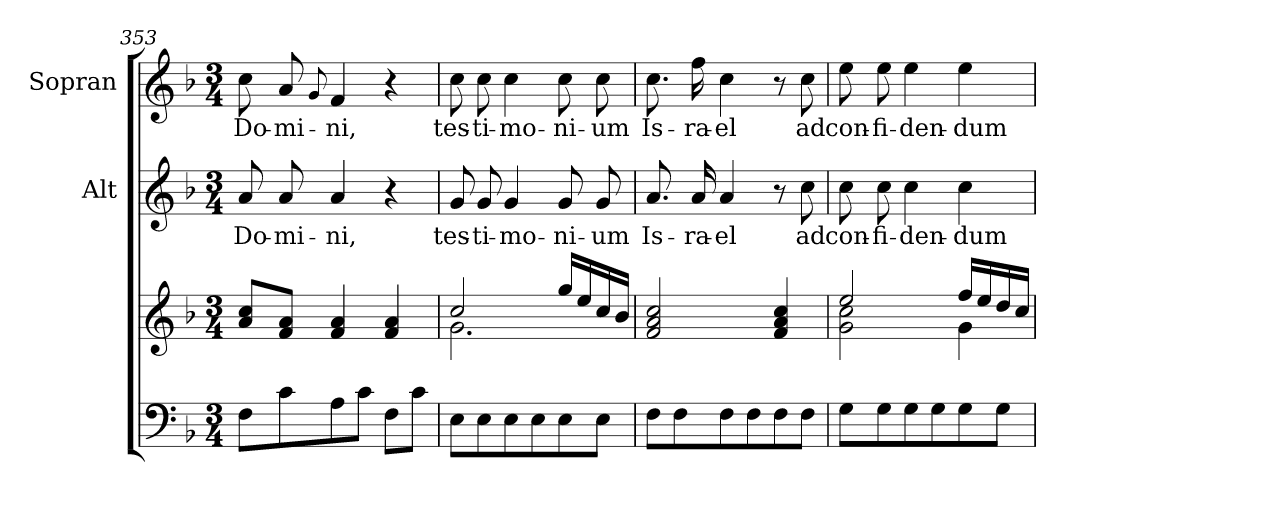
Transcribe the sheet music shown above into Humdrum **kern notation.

**kern	**kern	**kern	**text	**kern	**text
*part3	*part3	*part2	*part2	*part1	*part1
*staff4	*staff3	*staff2	*staff2	*staff1	*staff1
*	*	*I"Alt	*	*I"Sopran	*
*	*	*I'A.	*	*I'S.	*
*clefF4	*clefG2	*clefG2	*	*clefG2	*
*k[b-]	*k[b-]	*k[b-]	*	*k[b-]	*
*F:	*F:	*F:	*	*F:	*
*M3/4	*M3/4	*M3/4	*	*M3/4	*
=353	=353	=353	=353	=353	=353
!	!	!	!LO:LY:b	!	!LO:LY:b
8F\L	8a/ 8cc/L	8a/	Do-	8cc\	Do-
!	!	!	!LO:LY:b	!	!LO:LY:b
8c\	8f/ 8a/J	8a/	-mi-	8a/	-mi-
.	.	.	.	8qqg/	.
!	!	!	!LO:LY:b	!	!LO:LY:b
8A\	4f/ 4a/	4a/	-ni,	4f/	-ni,
8c\J	.	.	.	.	.
8F\L	4f/ 4a/	4r	.	4r	.
8c\J	.	.	.	.	.
=354	=354	=354	=354	=354	=354
*	*^	*	*	*	*
!	!	!	!	!LO:LY:b	!	!LO:LY:b
8E\L	2cc/	2.g\	8g/	tes-	8cc\	tes-
!	!	!	!	!LO:LY:b	!	!LO:LY:b
8E\	.	.	8g/	-ti-	8cc\	-ti-
!	!	!	!	!LO:LY:b	!	!LO:LY:b
8E\	.	.	4g/	-mo-	4cc\	-mo-
8E\	.	.	.	.	.	.
!	!	!	!	!LO:LY:b	!	!LO:LY:b
8E\	16gg/LL	.	8g/	-ni-	8cc\	-ni-
.	16ee/	.	.	.	.	.
!	!	!	!	!LO:LY:b	!	!LO:LY:b
8E\J	16cc/	.	8g/	-um	8cc\	-um
.	16b-/JJ	.	.	.	.	.
*	*v	*v	*	*	*	*
!!LO:PB:g=z
=355	=355	=355	=355	=355	=355
!	!	!	!LO:LY:b	!	!LO:LY:b
8F\L	2f/ 2a/ 2cc/	8.a/	Is-	8.cc\	Is-
8F\	.	.	.	.	.
!	!	!	!LO:LY:b	!	!LO:LY:b
.	.	16a/	-ra-	16ff\	-ra-
!	!	!	!LO:LY:b	!	!LO:LY:b
8F\	.	4a/	-el	4cc\	-el
8F\	.	.	.	.	.
8F\	4f/ 4a/ 4cc/	8r	.	8r	.
!	!	!	!LO:LY:b	!	!LO:LY:b
8F\J	.	8cc\	ad	8cc\	ad
=356	=356	=356	=356	=356	=356
*	*^	*	*	*	*
!	!	!	!	!LO:LY:b	!	!LO:LY:b
8G\L	2ee/	2g\ 2cc\	8cc\	con-	8ee\	con-
!	!	!	!	!LO:LY:b	!	!LO:LY:b
8G\	.	.	8cc\	-fi-	8ee\	-fi-
!	!	!	!	!LO:LY:b	!	!LO:LY:b
8G\	.	.	4cc\	-den-	4ee\	-den-
8G\	.	.	.	.	.	.
!	!	!	!	!LO:LY:b	!	!LO:LY:b
8G\	16ff/LL	4g\	4cc\	-dum	4ee\	-dum
.	16ee/	.	.	.	.	.
8G\J	16dd/	.	.	.	.	.
.	16cc/JJ	.	.	.	.	.
*	*v	*v	*	*	*	*
=	=	=	=	=	=
*-	*-	*-	*-	*-	*-
